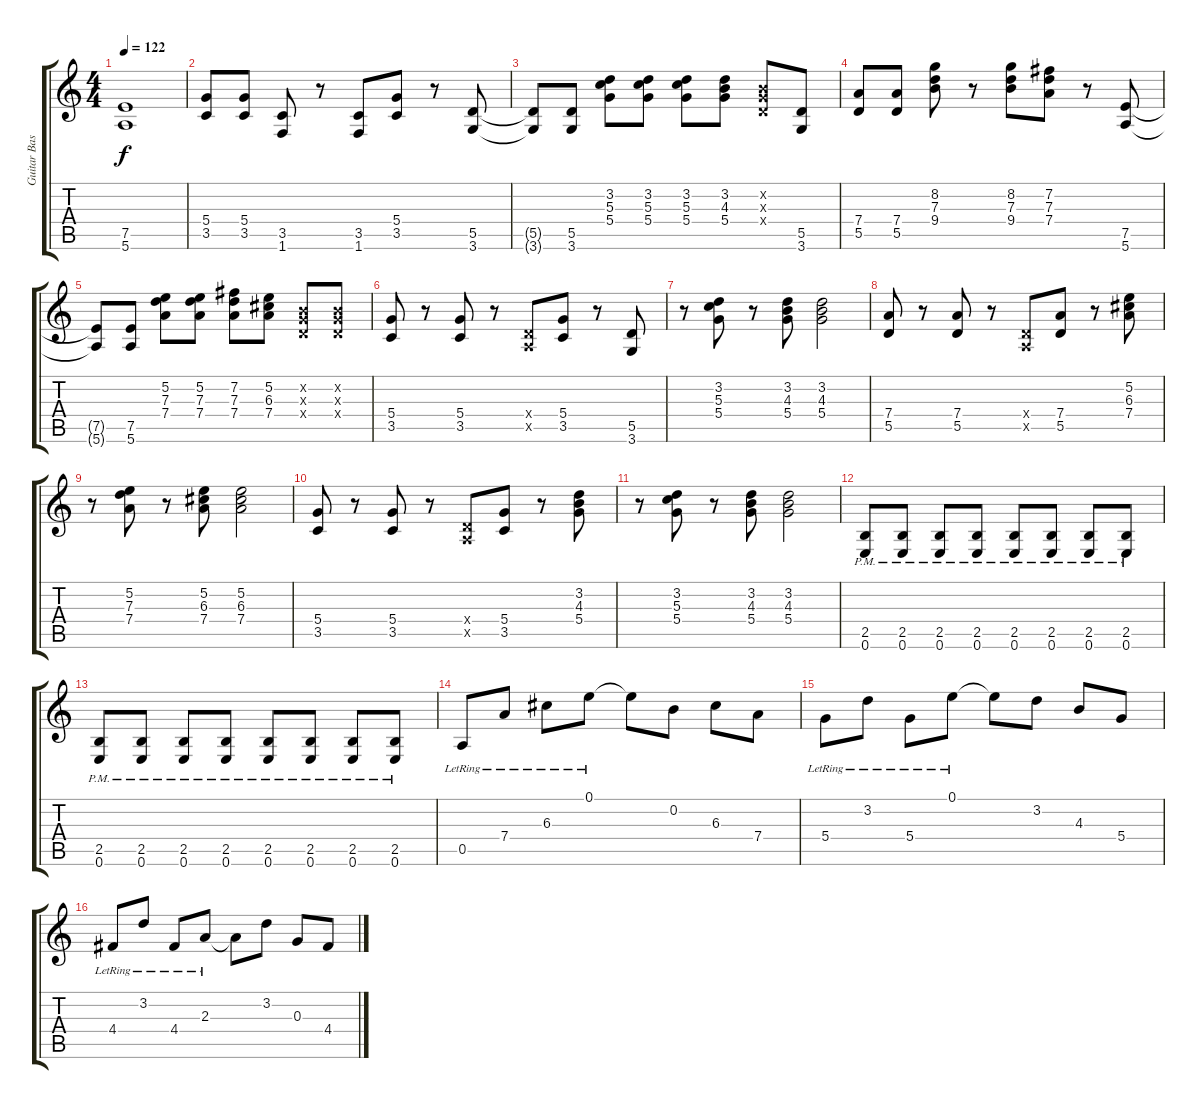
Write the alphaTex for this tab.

\track ("Guitar Base" "Guitar Bas") {instrument distortionguitar}
\staff {score tabs}
\tuning (E4 B3 G3 D3 A2 E2) {hide}
\ts (4 4)
\tempo 122
\clef g2
\ks c
(7.5{t} 5.6{t}).1{dy f} |
(5.4 3.5).8 (5.4 3.5).8 (3.5 1.6).8 r.8 (3.5 1.6).8 (5.4 3.5).8 r.8 (5.5 3.6).8 |
(5.5{t} 3.6{t}).8 (5.5 3.6).8 (3.2 5.3 5.4).8 (3.2 5.3 5.4).8 (3.2 5.3 5.4).8 (3.2 4.3 5.4).8 (0.2{x} 0.3{x} 0.4{x}).8 (5.5 3.6).8 |
(7.4 5.5).8 (7.4 5.5).8 (8.2 7.3 9.4).8 r.8 (8.2 7.3 9.4).8 (7.2 7.3 7.4).8 r.8 (7.5 5.6).8 |
(7.5{t} 5.6{t}).8 (7.5 5.6).8 (5.2 7.3 7.4).8 (5.2 7.3 7.4).8 (7.2 7.3 7.4).8 (5.2 6.3 7.4).8 (0.2{x} 0.3{x} 0.4{x}).8 (0.2{x} 0.3{x} 0.4{x}).8 |
(5.4 3.5).8 r.8 (5.4 3.5).8 r.8 (0.4{x} 0.5{x}).8 (5.4 3.5).8 r.8 (5.5 3.6).8 |
r.8 (3.2 5.3 5.4).8 r.8 (3.2 4.3 5.4).8 (3.2 4.3 5.4).2 |
(7.4 5.5).8 r.8 (7.4 5.5).8 r.8 (0.4{x} 0.5{x}).8 (7.4 5.5).8 r.8 (5.2 6.3 7.4).8 |
r.8 (5.2 7.3 7.4).8 r.8 (5.2 6.3 7.4).8 (5.2 6.3 7.4).2 |
(5.4 3.5).8 r.8 (5.4 3.5).8 r.8 (0.4{x} 0.5{x}).8 (5.4 3.5).8 r.8 (3.2 4.3 5.4).8 |
r.8 (3.2 5.3 5.4).8 r.8 (3.2 4.3 5.4).8 (3.2 4.3 5.4).2 |
(2.5 0.6{pm}).8 (2.5 0.6{pm}).8 (2.5 0.6{pm}).8 (2.5 0.6{pm}).8 (2.5 0.6{pm}).8 (2.5 0.6{pm}).8 (2.5 0.6{pm}).8 (2.5 0.6{pm}).8 |
(2.5 0.6{pm}).8 (2.5 0.6{pm}).8 (2.5 0.6{pm}).8 (2.5 0.6{pm}).8 (2.5 0.6{pm}).8 (2.5 0.6{pm}).8 (2.5 0.6{pm}).8 (2.5 0.6{pm}).8 |
0.5{lr}.8{volume 16 instrument acousticguitarsteel} 7.4{lr}.8 6.3{lr}.8 0.1{lr}.8 0.1{t}.8 0.2.8 6.3.8 7.4.8 |
5.4{lr}.8 3.2{lr}.8 5.4{lr}.8 0.1{lr}.8 0.1{t}.8 3.2.8 4.3.8 5.4.8 |
4.4{lr}.8 3.2{lr}.8 4.4{lr}.8 2.3{lr}.8 2.3{t}.8 3.2.8 0.3.8 4.4.8
